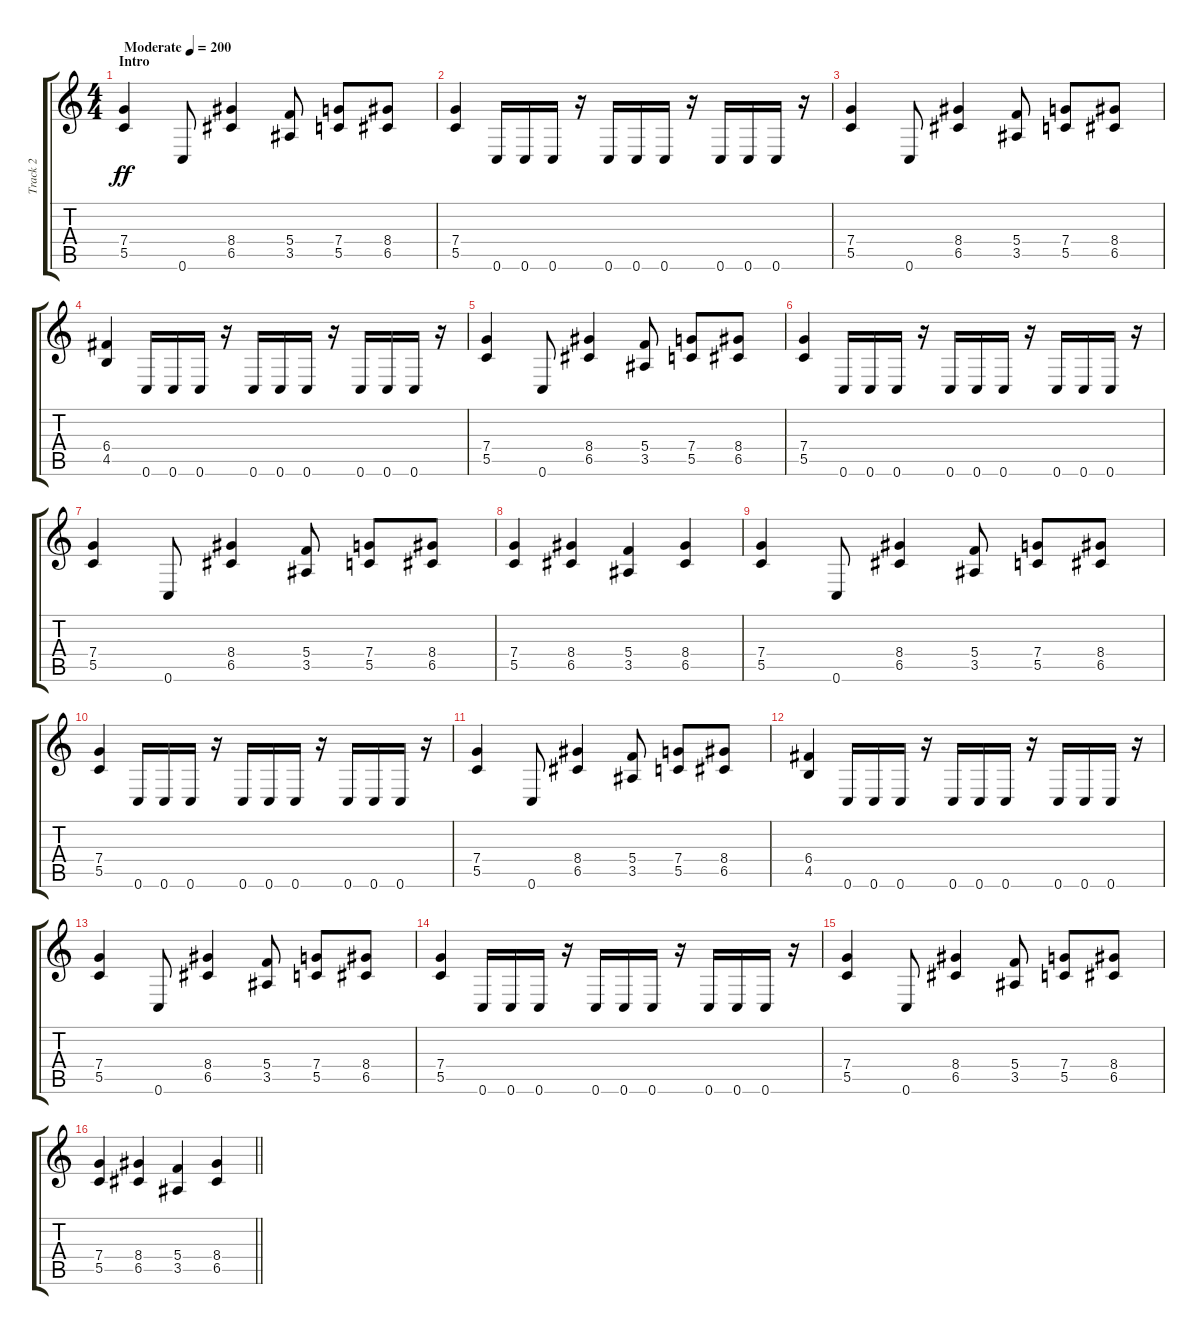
\track ("Track 2" "Track 2") {instrument overdrivenguitar}
\staff {score tabs}
\tuning (D4 A3 F3 C3 G2 C2) {hide}
\ts (4 4)
\section ("" "Intro")
\tempo (200 "Moderate")
\clef g2
\ks c
(7.4 5.5).4{dy ff instrument overdrivenguitar} 0.6.8 (8.4 6.5).4 (5.4 3.5).8 (7.4 5.5).8 (8.4 6.5).8 |
(7.4 5.5).4 0.6.16 0.6.16 0.6.16 r.16 0.6.16 0.6.16 0.6.16 r.16 0.6.16 0.6.16 0.6.16 r.16 |
(7.4 5.5).4 0.6.8 (8.4 6.5).4 (5.4 3.5).8 (7.4 5.5).8 (8.4 6.5).8 |
(6.4 4.5).4 0.6.16 0.6.16 0.6.16 r.16 0.6.16 0.6.16 0.6.16 r.16 0.6.16 0.6.16 0.6.16 r.16 |
(7.4 5.5).4 0.6.8 (8.4 6.5).4 (5.4 3.5).8 (7.4 5.5).8 (8.4 6.5).8 |
(7.4 5.5).4 0.6.16 0.6.16 0.6.16 r.16 0.6.16 0.6.16 0.6.16 r.16 0.6.16 0.6.16 0.6.16 r.16 |
(7.4 5.5).4 0.6.8 (8.4 6.5).4 (5.4 3.5).8 (7.4 5.5).8 (8.4 6.5).8 |
(7.4 5.5).4 (8.4 6.5).4 (5.4 3.5).4 (8.4 6.5).4 |
(7.4 5.5).4 0.6.8 (8.4 6.5).4 (5.4 3.5).8 (7.4 5.5).8 (8.4 6.5).8 |
(7.4 5.5).4 0.6.16 0.6.16 0.6.16 r.16 0.6.16 0.6.16 0.6.16 r.16 0.6.16 0.6.16 0.6.16 r.16 |
(7.4 5.5).4 0.6.8 (8.4 6.5).4 (5.4 3.5).8 (7.4 5.5).8 (8.4 6.5).8 |
(6.4 4.5).4 0.6.16 0.6.16 0.6.16 r.16 0.6.16 0.6.16 0.6.16 r.16 0.6.16 0.6.16 0.6.16 r.16 |
(7.4 5.5).4 0.6.8 (8.4 6.5).4 (5.4 3.5).8 (7.4 5.5).8 (8.4 6.5).8 |
(7.4 5.5).4 0.6.16 0.6.16 0.6.16 r.16 0.6.16 0.6.16 0.6.16 r.16 0.6.16 0.6.16 0.6.16 r.16 |
(7.4 5.5).4 0.6.8 (8.4 6.5).4 (5.4 3.5).8 (7.4 5.5).8 (8.4 6.5).8 |
\barLineRight lightlight
(7.4 5.5).4 (8.4 6.5).4 (5.4 3.5).4 (8.4 6.5).4
